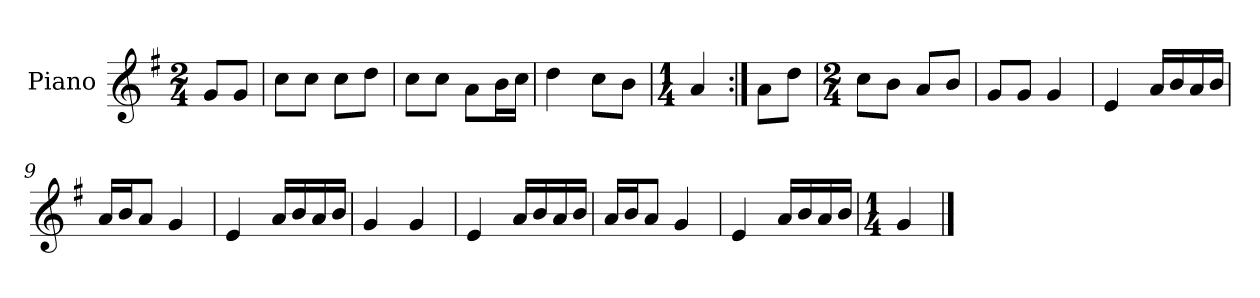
**kern
*part1
*staff1
*I"Piano
*I'Pno.
*clefG2
*k[f#]
*M2/4
=
8g/L
8g/J
=1
8cc\L
8cc\J
8cc\L
8dd\J
=2
8cc\L
8cc\J
8a\L
16b\L
16cc\JJ
=3
4dd\
8cc\L
8b\J
=4
*M1/4
4a/
=5:|!
8a\L
8dd\J
=6
*M2/4
8cc\L
8b\J
8a/L
8b/J
=7
8g/L
8g/J
4g/
=8
4e/
16a/LL
16b/
16a/
16b/JJ
=9
16a/LL
16b/J
8a/J
4g/
=10
4e/
16a/LL
16b/
16a/
16b/JJ
!!LO:LB:g=z
=11
4g/
4g/
=12
4e/
16a/LL
16b/
16a/
16b/JJ
=13
16a/LL
16b/J
8a/J
4g/
=14
4e/
16a/LL
16b/
16a/
16b/JJ
=15
*M1/4
4g/
==
*-
